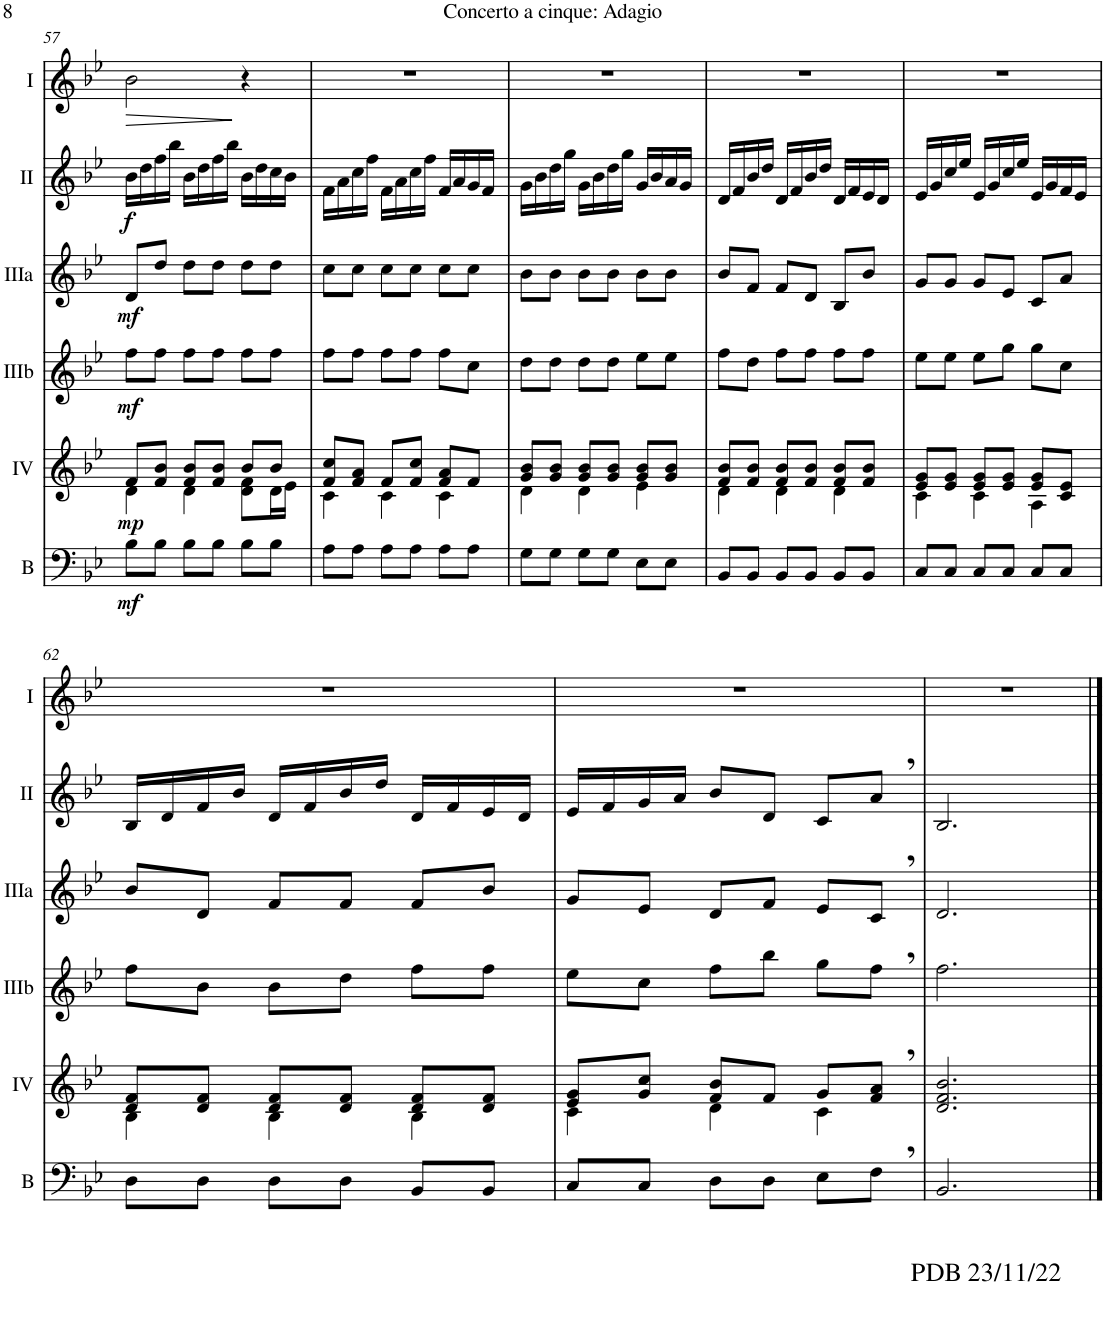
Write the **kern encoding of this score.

**kern	**dynam	**kern	**dynam	**kern	**dynam	**kern	**dynam	**kern	**dynam	**kern	**dynam
*part6	*part6	*part5	*part5	*part4	*part4	*part3	*part3	*part2	*part2	*part1	*part1
*staff6	*staff6	*staff5	*staff5	*staff4	*staff4	*staff3	*staff3	*staff2	*staff2	*staff1	*staff1
*I"Bass	*	*I"Acc. 4	*	*I"Acc. 3b	*	*I"Acc. 3a	*	*I"Acc. 2	*	*I"Acc. 1	*
*I'B	*	*	*	*	*	*	*	*	*	*	*
!!LO:PB:g=z
*clefF4	*	*clefG2	*	*clefG2	*	*clefG2	*	*clefG2	*	*clefG2	*
*Trd7c12	*	*	*	*Trd7c12	*	*	*	*	*	*	*
*k[b-e-]	*	*k[b-e-]	*	*k[b-e-]	*	*k[b-e-]	*	*k[b-e-]	*	*k[b-e-]	*
*M3/4	*	*M3/4	*	*M3/4	*	*M3/4	*	*M3/4	*	*M3/4	*
=57	=57	=57	=57	=57	=57	=57	=57	=57	=57	=57	=57
*	*	*^	*	*	*	*	*	*	*	*	*
!	!LO:DY:b	!	!	!LO:DY:b	!	!LO:DY:b	!	!LO:DY:b	!	!LO:DY:b	!	!LO:HP:b
8B-\L	mf	8f/L	4d\	mp	8ff\L	mf	8d/L	mf	16b-\LL	f	2b-\	>
.	.	.	.	.	.	.	.	.	16dd\	.	.	.
8B-\J	.	8f/ 8b-/J	.	.	8ff\J	.	8dd/J	.	16ff\	.	.	.
.	.	.	.	.	.	.	.	.	16bb-\JJ	.	.	.
8B-\L	.	8f/ 8b-/L	4d\	.	8ff\L	.	8dd\L	.	16b-\LL	.	.	.
.	.	.	.	.	.	.	.	.	16dd\	.	.	.
8B-\J	.	8f/ 8b-/J	.	.	8ff\J	.	8dd\J	.	16ff\	.	.	.
.	.	.	.	.	.	.	.	.	16bb-\JJ	.	.	.
8B-\L	.	8b-/L	8d\ 8f\L	.	8ff\L	.	8dd\L	.	16b-\LL	.	4r	]
.	.	.	.	.	.	.	.	.	16dd\	.	.	.
8B-\J	.	8b-/J	16d\L	.	8ff\J	.	8dd\J	.	16cc\	.	.	.
.	.	.	16e-\JJ	.	.	.	.	.	16b-\JJ	.	.	.
=58	=58	=58	=58	=58	=58	=58	=58	=58	=58	=58	=58	=58
8A\L	.	8f/ 8cc/L	4c\	.	8ff\L	.	8cc\L	.	16f\LL	.	2.r	.
.	.	.	.	.	.	.	.	.	16a\	.	.	.
8A\J	.	8f/ 8a/J	.	.	8ff\J	.	8cc\J	.	16cc\	.	.	.
.	.	.	.	.	.	.	.	.	16ff\JJ	.	.	.
8A\L	.	8f/L	4c\	.	8ff\L	.	8cc\L	.	16f\LL	.	.	.
.	.	.	.	.	.	.	.	.	16a\	.	.	.
8A\J	.	8f/ 8cc/J	.	.	8ff\J	.	8cc\J	.	16cc\	.	.	.
.	.	.	.	.	.	.	.	.	16ff\JJ	.	.	.
8A\L	.	8f/ 8a/L	4c\	.	8ff\L	.	8cc\L	.	16f/LL	.	.	.
.	.	.	.	.	.	.	.	.	16a/	.	.	.
8A\J	.	8f/J	.	.	8cc\J	.	8cc\J	.	16g/	.	.	.
.	.	.	.	.	.	.	.	.	16f/JJ	.	.	.
=59	=59	=59	=59	=59	=59	=59	=59	=59	=59	=59	=59	=59
8G\L	.	8g/ 8b-/L	4d\	.	8dd\L	.	8b-\L	.	16g\LL	.	2.r	.
.	.	.	.	.	.	.	.	.	16b-\	.	.	.
8G\J	.	8g/ 8b-/J	.	.	8dd\J	.	8b-\J	.	16dd\	.	.	.
.	.	.	.	.	.	.	.	.	16gg\JJ	.	.	.
8G\L	.	8g/ 8b-/L	4d\	.	8dd\L	.	8b-\L	.	16g\LL	.	.	.
.	.	.	.	.	.	.	.	.	16b-\	.	.	.
8G\J	.	8g/ 8b-/J	.	.	8dd\J	.	8b-\J	.	16dd\	.	.	.
.	.	.	.	.	.	.	.	.	16gg\JJ	.	.	.
8E-\L	.	8g/ 8b-/L	4e-\	.	8ee-\L	.	8b-\L	.	16g/LL	.	.	.
.	.	.	.	.	.	.	.	.	16b-/	.	.	.
8E-\J	.	8g/ 8b-/J	.	.	8ee-\J	.	8b-\J	.	16a/	.	.	.
.	.	.	.	.	.	.	.	.	16g/JJ	.	.	.
=60	=60	=60	=60	=60	=60	=60	=60	=60	=60	=60	=60	=60
8BB-/L	.	8f/ 8b-/L	4d\	.	8ff\L	.	8b-/L	.	16d/LL	.	2.r	.
.	.	.	.	.	.	.	.	.	16f/	.	.	.
8BB-/J	.	8f/ 8b-/J	.	.	8dd\J	.	8f/J	.	16b-/	.	.	.
.	.	.	.	.	.	.	.	.	16dd/JJ	.	.	.
8BB-/L	.	8f/ 8b-/L	4d\	.	8ff\L	.	8f/L	.	16d/LL	.	.	.
.	.	.	.	.	.	.	.	.	16f/	.	.	.
8BB-/J	.	8f/ 8b-/J	.	.	8ff\J	.	8d/J	.	16b-/	.	.	.
.	.	.	.	.	.	.	.	.	16dd/JJ	.	.	.
8BB-/L	.	8f/ 8b-/L	4d\	.	8ff\L	.	8B-/L	.	16d/LL	.	.	.
.	.	.	.	.	.	.	.	.	16f/	.	.	.
8BB-/J	.	8f/ 8b-/J	.	.	8ff\J	.	8b-/J	.	16e-/	.	.	.
.	.	.	.	.	.	.	.	.	16d/JJ	.	.	.
=61	=61	=61	=61	=61	=61	=61	=61	=61	=61	=61	=61	=61
8C/L	.	8e-/ 8g/L	4c\	.	8ee-\L	.	8g/L	.	16e-/LL	.	2.r	.
.	.	.	.	.	.	.	.	.	16g/	.	.	.
8C/J	.	8e-/ 8g/J	.	.	8ee-\J	.	8g/J	.	16cc/	.	.	.
.	.	.	.	.	.	.	.	.	16ee-/JJ	.	.	.
8C/L	.	8e-/ 8g/L	4c\	.	8ee-\L	.	8g/L	.	16e-/LL	.	.	.
.	.	.	.	.	.	.	.	.	16g/	.	.	.
8C/J	.	8e-/ 8g/J	.	.	8gg\J	.	8e-/J	.	16cc/	.	.	.
.	.	.	.	.	.	.	.	.	16ee-/JJ	.	.	.
8C/L	.	8e-/ 8g/L	4A\	.	8gg\L	.	8c/L	.	16e-/LL	.	.	.
.	.	.	.	.	.	.	.	.	16g/	.	.	.
8C/J	.	8c/ 8e-/J	.	.	8cc\J	.	8a/J	.	16f/	.	.	.
.	.	.	.	.	.	.	.	.	16e-/JJ	.	.	.
!!LO:LB:g=z
=62	=62	=62	=62	=62	=62	=62	=62	=62	=62	=62	=62	=62
8D\L	.	8d/ 8f/L	4B-\	.	8ff\L	.	8b-/L	.	16B-/LL	.	2.r	.
.	.	.	.	.	.	.	.	.	16d/	.	.	.
8D\J	.	8d/ 8f/J	.	.	8b-\J	.	8d/J	.	16f/	.	.	.
.	.	.	.	.	.	.	.	.	16b-/JJ	.	.	.
8D\L	.	8d/ 8f/L	4B-\	.	8b-\L	.	8f/L	.	16d/LL	.	.	.
.	.	.	.	.	.	.	.	.	16f/	.	.	.
8D\J	.	8d/ 8f/J	.	.	8dd\J	.	8f/J	.	16b-/	.	.	.
.	.	.	.	.	.	.	.	.	16dd/JJ	.	.	.
8BB-/L	.	8d/ 8f/L	4B-\	.	8ff\L	.	8f/L	.	16d/LL	.	.	.
.	.	.	.	.	.	.	.	.	16f/	.	.	.
8BB-/J	.	8d/ 8f/J	.	.	8ff\J	.	8b-/J	.	16e-/	.	.	.
.	.	.	.	.	.	.	.	.	16d/JJ	.	.	.
=63	=63	=63	=63	=63	=63	=63	=63	=63	=63	=63	=63	=63
8C/L	.	8e-/ 8g/L	4c\	.	8ee-\L	.	8g/L	.	16e-/LL	.	2.r	.
.	.	.	.	.	.	.	.	.	16f/	.	.	.
8C/J	.	8g/ 8cc/J	.	.	8cc\J	.	8e-/J	.	16g/	.	.	.
.	.	.	.	.	.	.	.	.	16a/JJ	.	.	.
8D\L	.	8f/ 8b-/L	4d\	.	8ff\L	.	8d/L	.	8b-/L	.	.	.
8D\J	.	8f/J	.	.	8bb-\J	.	8f/J	.	8d/J	.	.	.
8E-\L	.	8g/L	4c\	.	8gg\L	.	8e-/L	.	8c/L	.	.	.
8F,\J	.	8f/, 8a/,J	.	.	8ff,\J	.	8c,/J	.	8a,/J	.	.	.
*	*	*v	*v	*	*	*	*	*	*	*	*	*
=64	=64	=64	=64	=64	=64	=64	=64	=64	=64	=64	=64
!	!	!	!	!	!	!	!	!	!	!LO:TX:b:t=PDB 23/11/22	!
!	!	!	!	!	!	!	!	!	!	!LO:TX:b:t=For more arrangements, check out www.de-bra.nl/arrangements.html	!
2.BB-/	.	2.d/ 2.f/ 2.b-/	.	2.ff\	.	2.d/	.	2.B-/	.	2.r	.
==	==	==	==	==	==	==	==	==	==	==	==
*-	*-	*-	*-	*-	*-	*-	*-	*-	*-	*-	*-
